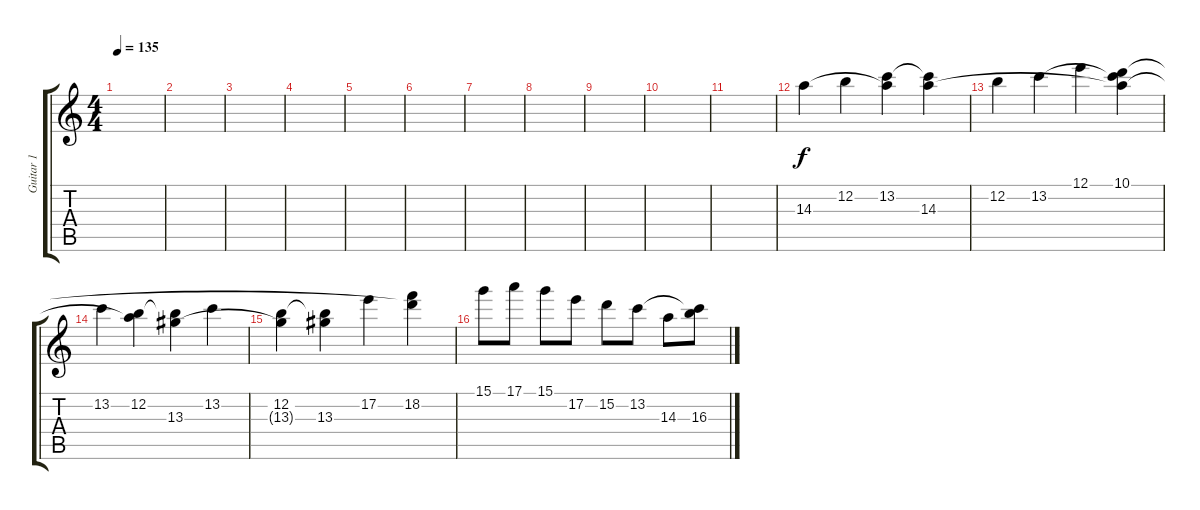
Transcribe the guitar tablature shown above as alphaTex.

\track ("Guitar 1" "Guitar 1") {instrument acousticguitarnylon}
\staff {score tabs}
\tuning (E4 B3 G3 D3 A2 E2) {hide}
\ts (4 4)
\tempo 135
\clef g2
\ks c
|
|
|
|
|
|
|
|
|
|
|
14.3.4 12.2.4 (13.2 14.3{t}).4 (13.2{t} 14.3).4 |
12.2.4 13.2.4 12.1.4 (10.1 13.2{t} 14.3{t}).4 |
13.2.4 (12.2 14.3{t}).4 (12.2{t} 13.3).4 13.2.4 |
(12.2 13.3{t}).4 (12.2{t} 13.3).4 17.2.4 (10.1{t} 18.2).4 |
15.1.8 17.1.8 15.1.8 17.2.8 15.2.8 13.2.8 14.3.8 (13.2{t} 16.3).8
